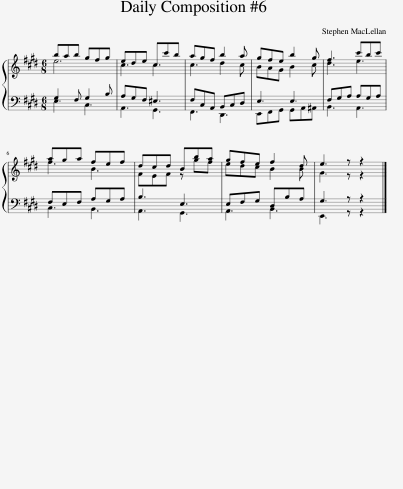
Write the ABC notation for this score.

X:1
%%score { ( 1 2 ) | ( 3 4 ) }
L:1/8
M:6/8
I:linebreak $
K:E
V:1 treble
V:2 treble
V:3 bass
V:4 bass
V:1
 bab gfg | edexc'b | agf b2 a | gfe b2 g | f3 c'bc' |$ %5
 aga fef | dcd Bba | gfe f2 d | e3 z z2 |] %9
V:2
 e6 | c3 c3 | c3 d2 c | BAG B2 c | d3 e3 |$ %5
 f3 B3 | FEF z gf | edc B2 B | G3 z z2 |] %9
V:3
 G,2 F, G,2 B, | A,G,F, ^E,3 | F,C,A,, B,,C,D, | E,3 E,3 | F,G,A, A,G,A, |$ %5
 F,E,F, A,G,A, | B,3 E,3 | E,F,G, D,B,A, | G,3 z z2 |] %9
V:4
 E,3 C,3 | A,,3 G,,3 | F,,3 D,,3 | E,,F,,G,, G,,A,,^A,, | B,,3 A,,3 |$ %5
 C,3 B,,3 | A,,3 G,,3 | A,,3 B,,3 | E,,3 z z2 |] %9
